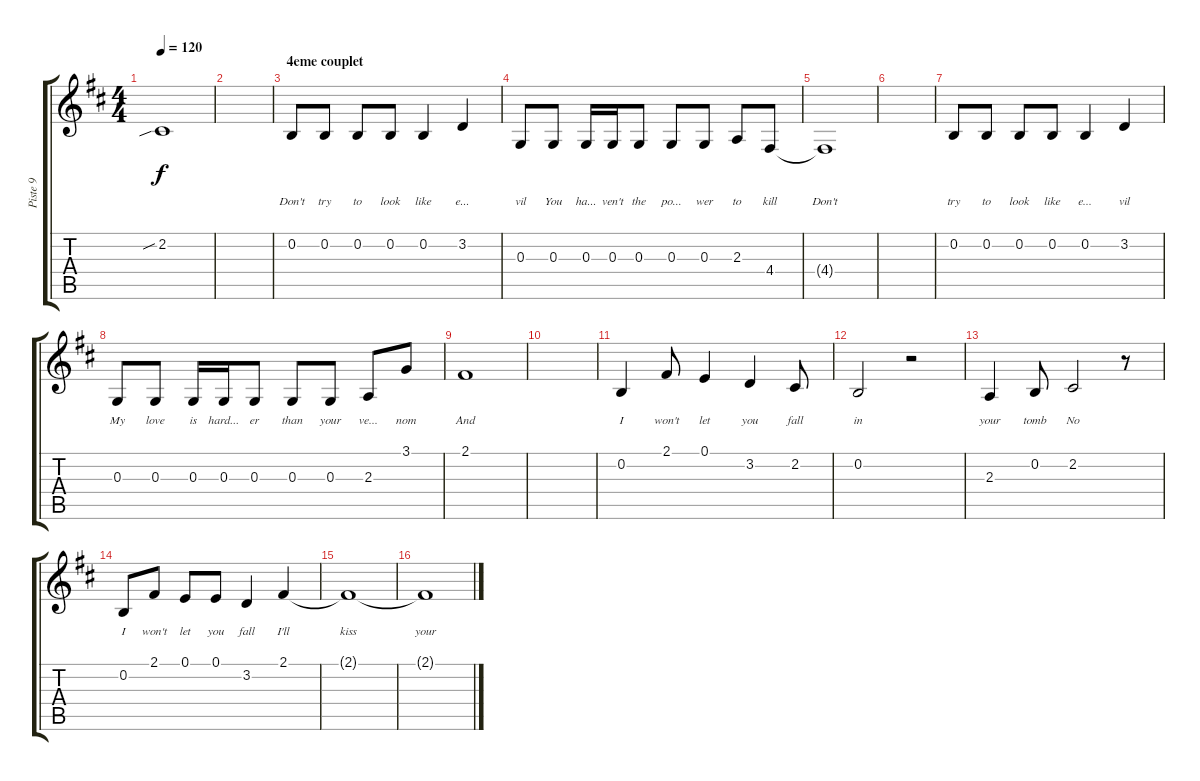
\track ("Piste 9" "Piste 9") {instrument synthvoice}
\staff {score tabs}
\tuning (E4 B3 G3 D3 A2 E2) {hide}
\ts (4 4)
\tempo 120
\clef g2
\ks d
2.2{sib}.1{dy f} |
|
\section ("" "4eme couplet")
0.2.8{lyrics (0 "") lyrics (1 "") lyrics (2 "Don't") lyrics (3 "") lyrics (4 "") volume 16} 0.2.8{lyrics (0 "") lyrics (1 "") lyrics (2 "try") lyrics (3 "") lyrics (4 "")} 0.2.8{lyrics (0 "") lyrics (1 "") lyrics (2 "to") lyrics (3 "") lyrics (4 "")} 0.2.8{lyrics (0 "") lyrics (1 "") lyrics (2 "look") lyrics (3 "") lyrics (4 "")} 0.2.4{lyrics (0 "") lyrics (1 "") lyrics (2 "like") lyrics (3 "") lyrics (4 "")} 3.2.4{lyrics (0 "") lyrics (1 "") lyrics (2 "e...") lyrics (3 "") lyrics (4 "")} |
0.3.8{lyrics (0 "") lyrics (1 "") lyrics (2 "vil") lyrics (3 "") lyrics (4 "")} 0.3.8{lyrics (0 "") lyrics (1 "") lyrics (2 "You") lyrics (3 "") lyrics (4 "")} 0.3.16{lyrics (0 "") lyrics (1 "") lyrics (2 "ha...") lyrics (3 "") lyrics (4 "")} 0.3.16{lyrics (0 "") lyrics (1 "") lyrics (2 "ven't") lyrics (3 "") lyrics (4 "")} 0.3.8{lyrics (0 "") lyrics (1 "") lyrics (2 "the") lyrics (3 "") lyrics (4 "")} 0.3.8{lyrics (0 "") lyrics (1 "") lyrics (2 "po...") lyrics (3 "") lyrics (4 "")} 0.3.8{lyrics (0 "") lyrics (1 "") lyrics (2 "wer") lyrics (3 "") lyrics (4 "")} 2.3.8{lyrics (0 "") lyrics (1 "") lyrics (2 "to") lyrics (3 "") lyrics (4 "")} 4.4.8{lyrics (0 "") lyrics (1 "") lyrics (2 "kill") lyrics (3 "") lyrics (4 "")} |
4.4{t}.1{lyrics (0 "") lyrics (1 "") lyrics (2 "Don't") lyrics (3 "") lyrics (4 "")} |
|
0.2.8{lyrics (0 "") lyrics (1 "") lyrics (2 "try") lyrics (3 "") lyrics (4 "") volume 16} 0.2.8{lyrics (0 "") lyrics (1 "") lyrics (2 "to") lyrics (3 "") lyrics (4 "")} 0.2.8{lyrics (0 "") lyrics (1 "") lyrics (2 "look") lyrics (3 "") lyrics (4 "")} 0.2.8{lyrics (0 "") lyrics (1 "") lyrics (2 "like") lyrics (3 "") lyrics (4 "")} 0.2.4{lyrics (0 "") lyrics (1 "") lyrics (2 "e...") lyrics (3 "") lyrics (4 "")} 3.2.4{lyrics (0 "") lyrics (1 "") lyrics (2 "vil") lyrics (3 "") lyrics (4 "")} |
0.3.8{lyrics (0 "") lyrics (1 "") lyrics (2 "My") lyrics (3 "") lyrics (4 "")} 0.3.8{lyrics (0 "") lyrics (1 "") lyrics (2 "love") lyrics (3 "") lyrics (4 "")} 0.3.16{lyrics (0 "") lyrics (1 "") lyrics (2 "is") lyrics (3 "") lyrics (4 "")} 0.3.16{lyrics (0 "") lyrics (1 "") lyrics (2 "hard...") lyrics (3 "") lyrics (4 "")} 0.3.8{lyrics (0 "") lyrics (1 "") lyrics (2 "er") lyrics (3 "") lyrics (4 "")} 0.3.8{lyrics (0 "") lyrics (1 "") lyrics (2 "than") lyrics (3 "") lyrics (4 "")} 0.3.8{lyrics (0 "") lyrics (1 "") lyrics (2 "your") lyrics (3 "") lyrics (4 "")} 2.3.8{lyrics (0 "") lyrics (1 "") lyrics (2 "ve...") lyrics (3 "") lyrics (4 "")} 3.1.8{lyrics (0 "") lyrics (1 "") lyrics (2 "nom") lyrics (3 "") lyrics (4 "")} |
2.1.1{lyrics (0 "") lyrics (1 "") lyrics (2 "And") lyrics (3 "") lyrics (4 "")} |
|
0.2.4{lyrics (0 "") lyrics (1 "") lyrics (2 "I") lyrics (3 "") lyrics (4 "")} 2.1.8{lyrics (0 "") lyrics (1 "") lyrics (2 "won't") lyrics (3 "") lyrics (4 "")} 0.1.4{lyrics (0 "") lyrics (1 "") lyrics (2 "let") lyrics (3 "") lyrics (4 "")} 3.2.4{lyrics (0 "") lyrics (1 "") lyrics (2 "you") lyrics (3 "") lyrics (4 "")} 2.2.8{lyrics (0 "") lyrics (1 "") lyrics (2 "fall") lyrics (3 "") lyrics (4 "")} |
0.2.2{lyrics (0 "") lyrics (1 "") lyrics (2 "in") lyrics (3 "") lyrics (4 "")} r.2 |
2.3.4{lyrics (0 "") lyrics (1 "") lyrics (2 "your") lyrics (3 "") lyrics (4 "")} 0.2.8{lyrics (0 "") lyrics (1 "") lyrics (2 "tomb") lyrics (3 "") lyrics (4 "")} 2.2.2{lyrics (0 "") lyrics (1 "") lyrics (2 "No") lyrics (3 "") lyrics (4 "")} r.8 |
0.2.8{lyrics (0 "") lyrics (1 "") lyrics (2 "I") lyrics (3 "") lyrics (4 "")} 2.1.8{lyrics (0 "") lyrics (1 "") lyrics (2 "won't") lyrics (3 "") lyrics (4 "")} 0.1.8{lyrics (0 "") lyrics (1 "") lyrics (2 "let") lyrics (3 "") lyrics (4 "")} 0.1.8{lyrics (0 "") lyrics (1 "") lyrics (2 "you") lyrics (3 "") lyrics (4 "")} 3.2.4{lyrics (0 "") lyrics (1 "") lyrics (2 "fall") lyrics (3 "") lyrics (4 "")} 2.1.4{lyrics (0 "") lyrics (1 "") lyrics (2 "I'll") lyrics (3 "") lyrics (4 "")} |
2.1{t}.1{lyrics (0 "") lyrics (1 "") lyrics (2 "kiss") lyrics (3 "") lyrics (4 "") volume 6} |
2.1{t}.1{lyrics (0 "") lyrics (1 "") lyrics (2 "your") lyrics (3 "") lyrics (4 "")}
